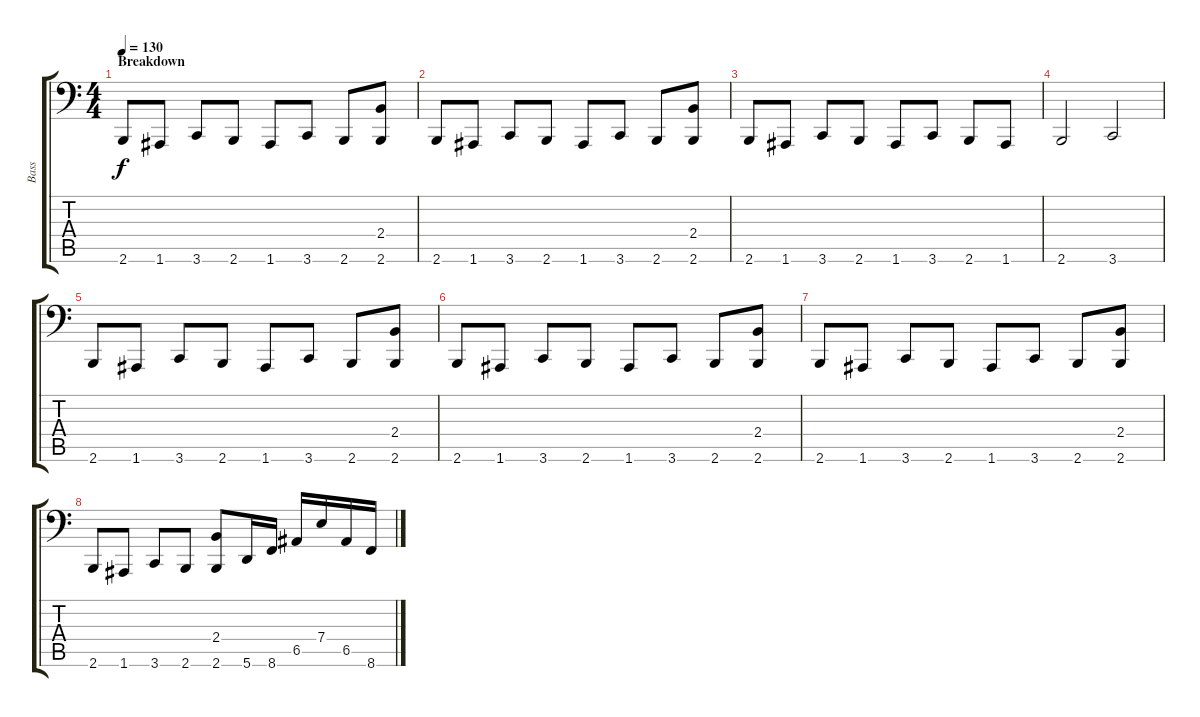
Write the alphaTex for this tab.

\track ("Bass" "Bass") {instrument electricbassfinger}
\staff {score tabs}
\tuning (B2 G2 D2 A1 E1 A0) {hide}
\ts (4 4)
\section ("" "Breakdown")
\tempo 130
\clef f4
\ks c
2.6.8{dy f} 1.6.8 3.6.8 2.6.8 1.6.8 3.6.8 2.6.8 (2.4 2.6).8 |
2.6.8 1.6.8 3.6.8 2.6.8 1.6.8 3.6.8 2.6.8 (2.4 2.6).8 |
2.6.8 1.6.8 3.6.8 2.6.8 1.6.8 3.6.8 2.6.8 1.6.8 |
2.6.2 3.6.2 |
2.6.8 1.6.8 3.6.8 2.6.8 1.6.8 3.6.8 2.6.8 (2.4 2.6).8 |
2.6.8 1.6.8 3.6.8 2.6.8 1.6.8 3.6.8 2.6.8 (2.4 2.6).8 |
2.6.8 1.6.8 3.6.8 2.6.8 1.6.8 3.6.8 2.6.8 (2.4 2.6).8 |
2.6.8 1.6.8 3.6.8 2.6.8 (2.4 2.6).8 5.6.16 8.6.16 6.5.16 7.4.16 6.5.16 8.6.16
